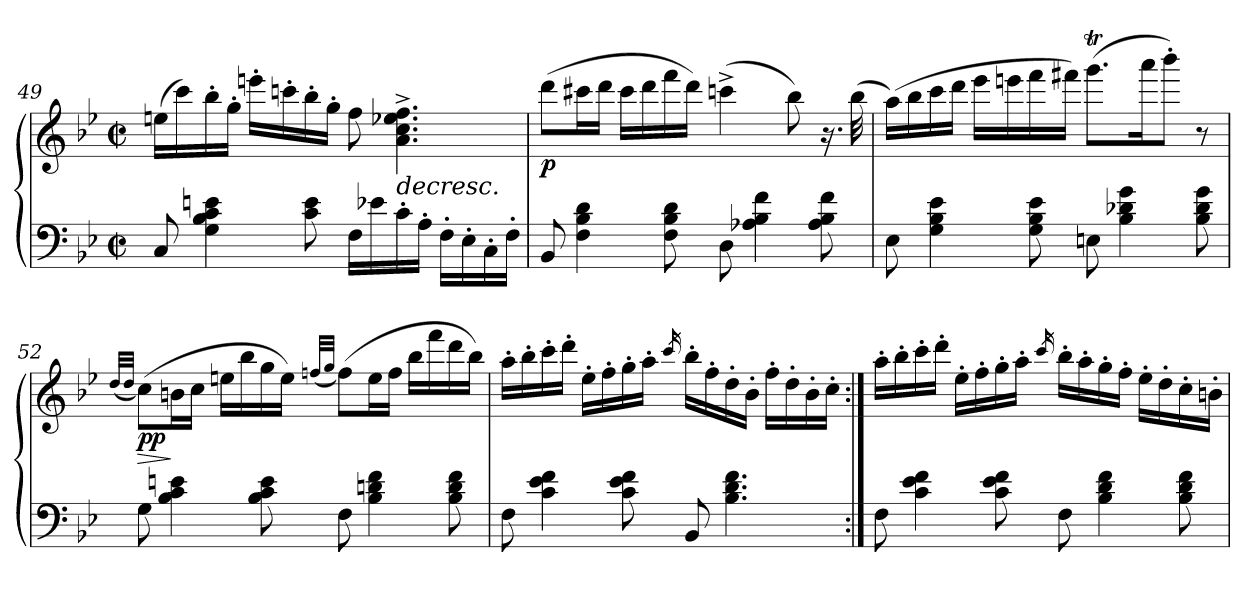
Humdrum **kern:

**kern	**kern	**dynam
*part1	*part1	*part1
*staff2	*staff1	*staff1/2
*clefF4	*clefG2	*
*k[b-e-]	*k[b-e-]	*
*B-:	*B-:	*
*M2/2	*M2/2	*
*met(c|)	*met(c|)	*
=49	=49	=49
8C/	(>16een\LL	.
.	16ccc\)	.
4G\ 4B-\ 4c\ 4en\	16bb-'>\	.
.	16gg'>\JJ	.
.	16eeen'>\LL	.
.	16cccni'>\	.
8c\ 8e\	16bb-'>\	.
.	16gg'>\JJ	.
16F\LL	8ff\	.
16e-X\	.	.
!	!LO:TX:b:i:t=decresc.	!
16c'>\	4.a\^> 4.cc\^> 4.ee-X\^> 4.ff\^>	.
16A'>\JJ	.	.
16F'>\LL	.	.
16E-'>\	.	.
16C'>\	.	.
16F'>\JJ	.	.
!!LO:PB:g=z
=50	=50	=50
!	!	!LO:DY:b
8BB-/	(>8ddd\L	p
4F\ 4B-\ 4d\	16ccc#X\L	.
.	16ddd\JJ	.
.	16ccc#\LL	.
.	16ddd\	.
8F\ 8B-\ 8d\	16fff\	.
.	16ddd\JJ)	.
8D\	(>4cccn^>\	.
4A-X\ 4B-\ 4f\	.	.
.	8bb-\)	.
8A-\ 8B-\ 8f\	16.r	.
.	(>32bb-\	.
=51	=51	=51
8E-\	(>16aa\LL)	.
.	16bb-\	.
4G\ 4B-\ 4e-\	16ccc\	.
.	16ddd\JJ	.
.	16eee-\LL	.
.	16eeen\	.
8G\ 8B-\ 8e-\	16fff\	.
.	16fff#X\JJ)	.
8En\	(>8.gggT\L	.
4B-\ 4d-X\ 4g\	.	.
.	16aaa\k	.
.	8bbb-'>\J)	.
8B-\ 8d-\ 8g\	8r	.
!!LO:LB:g=z
=52	=52	=52
.	(<32qdd/LLL	.
.	32qdd/JJJ	.
!	!	!LO:HP:b
!	!	!LO:DY:n=1:b
8G\	(>8cc\L)	> pp
4B-\ 4c\ 4en\	16bn\L	]
.	16cc\JJ	.
.	16een\LL	.
.	16bb-i\	.
8B-\ 8c\ 8e\	16gg\	.
.	16ee\JJ)	.
.	(<32qffni/LLL	.
.	32qgg/JJJ	.
8F\	(>8ff\L)	.
4B-\ 4dni\ 4f\	16ee\L	.
.	16ff\JJ	.
.	16bb-\LL	.
.	16fff\	.
8B-\ 8d\ 8f\	16ddd\	.
.	16bb-\JJ)	.
!!LO:LB:g=z
=53	=53	=53
8F\	16aa'>\LL	.
.	16bb-'>\	.
4c\ 4e-i\ 4f\	16ccc'>\	.
.	16ddd'>\JJ	.
.	16ee-i'>\LL	.
.	16ff'>\	.
8c\ 8e-\ 8f\	16gg'>\	.
.	16aa'>\JJ	.
.	16qccc/	.
8BB-/	16bb-'>\LL	.
.	16ff'>\	.
4.B-\ 4.d\ 4.f\	16dd'>\	.
.	16b-'>\JJ	.
.	16ff'>\LL	.
.	16dd'>\	.
.	16b-'>\	.
.	16cc'>\JJ	.
=54:|!	=54:|!	=54:|!
8F\	16aa'>\LL	.
.	16bb-'>\	.
4c\ 4e-\ 4f\	16ccc'>\	.
.	16ddd'>\JJ	.
.	16ee-i'>\LL	.
.	16ff'>\	.
8c\ 8e-\ 8f\	16gg'>\	.
.	16aa'>\JJ	.
.	16qccc/	.
8F\	16bb-'>\LL	.
.	16aa'>\	.
4B-\ 4d\ 4f\	16gg'>\	.
.	16ff'>\JJ	.
.	16ee-'>\LL	.
.	16dd'>\	.
8B-\ 8d\ 8f\	16cc'>\	.
.	16bn'>\JJ	.
=	=	=
*-	*-	*-
